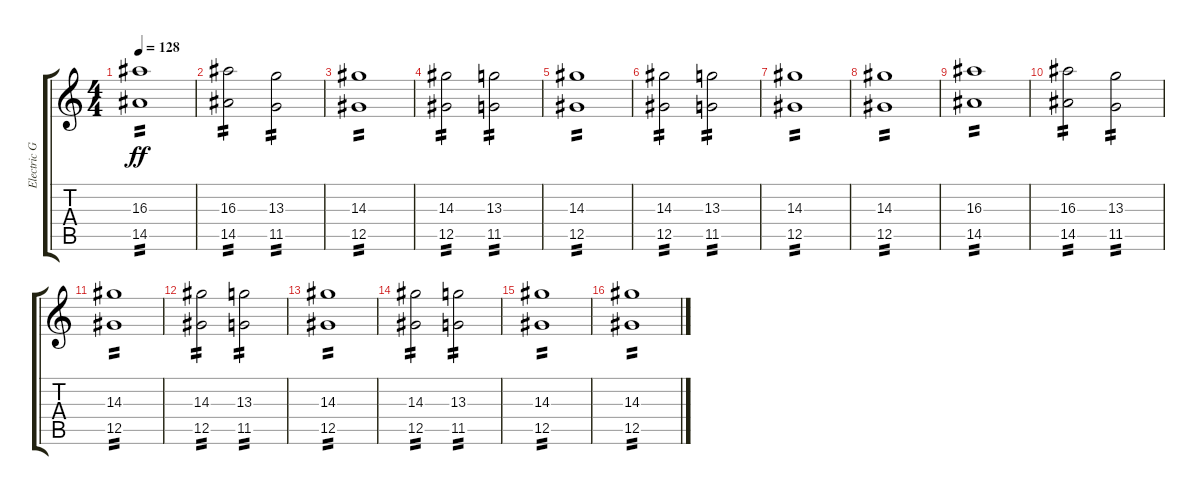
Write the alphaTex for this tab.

\track ("Electric Guitar 1" "Electric G") {instrument distortionguitar}
\staff {score tabs}
\tuning (Eb4 Bb3 Gb3 Db3 Ab2 Eb2) {hide}
\ts (4 4)
\tempo 128
\clef g2
\ks c
(16.3 14.5).1{tp 2 dy ff} |
(16.3 14.5).2{tp 2} (13.3 11.5).2{tp 2} |
(14.3 12.5).1{tp 2} |
(14.3 12.5).2{tp 2} (13.3 11.5).2{tp 2} |
(14.3 12.5).1{tp 2} |
(14.3 12.5).2{tp 2} (13.3 11.5).2{tp 2} |
(14.3 12.5).1{tp 2} |
(14.3 12.5).1{tp 2} |
(16.3 14.5).1{tp 2} |
(16.3 14.5).2{tp 2} (13.3 11.5).2{tp 2} |
(14.3 12.5).1{tp 2} |
(14.3 12.5).2{tp 2} (13.3 11.5).2{tp 2} |
(14.3 12.5).1{tp 2} |
(14.3 12.5).2{tp 2} (13.3 11.5).2{tp 2} |
(14.3 12.5).1{tp 2} |
(14.3 12.5).1{tp 2}
